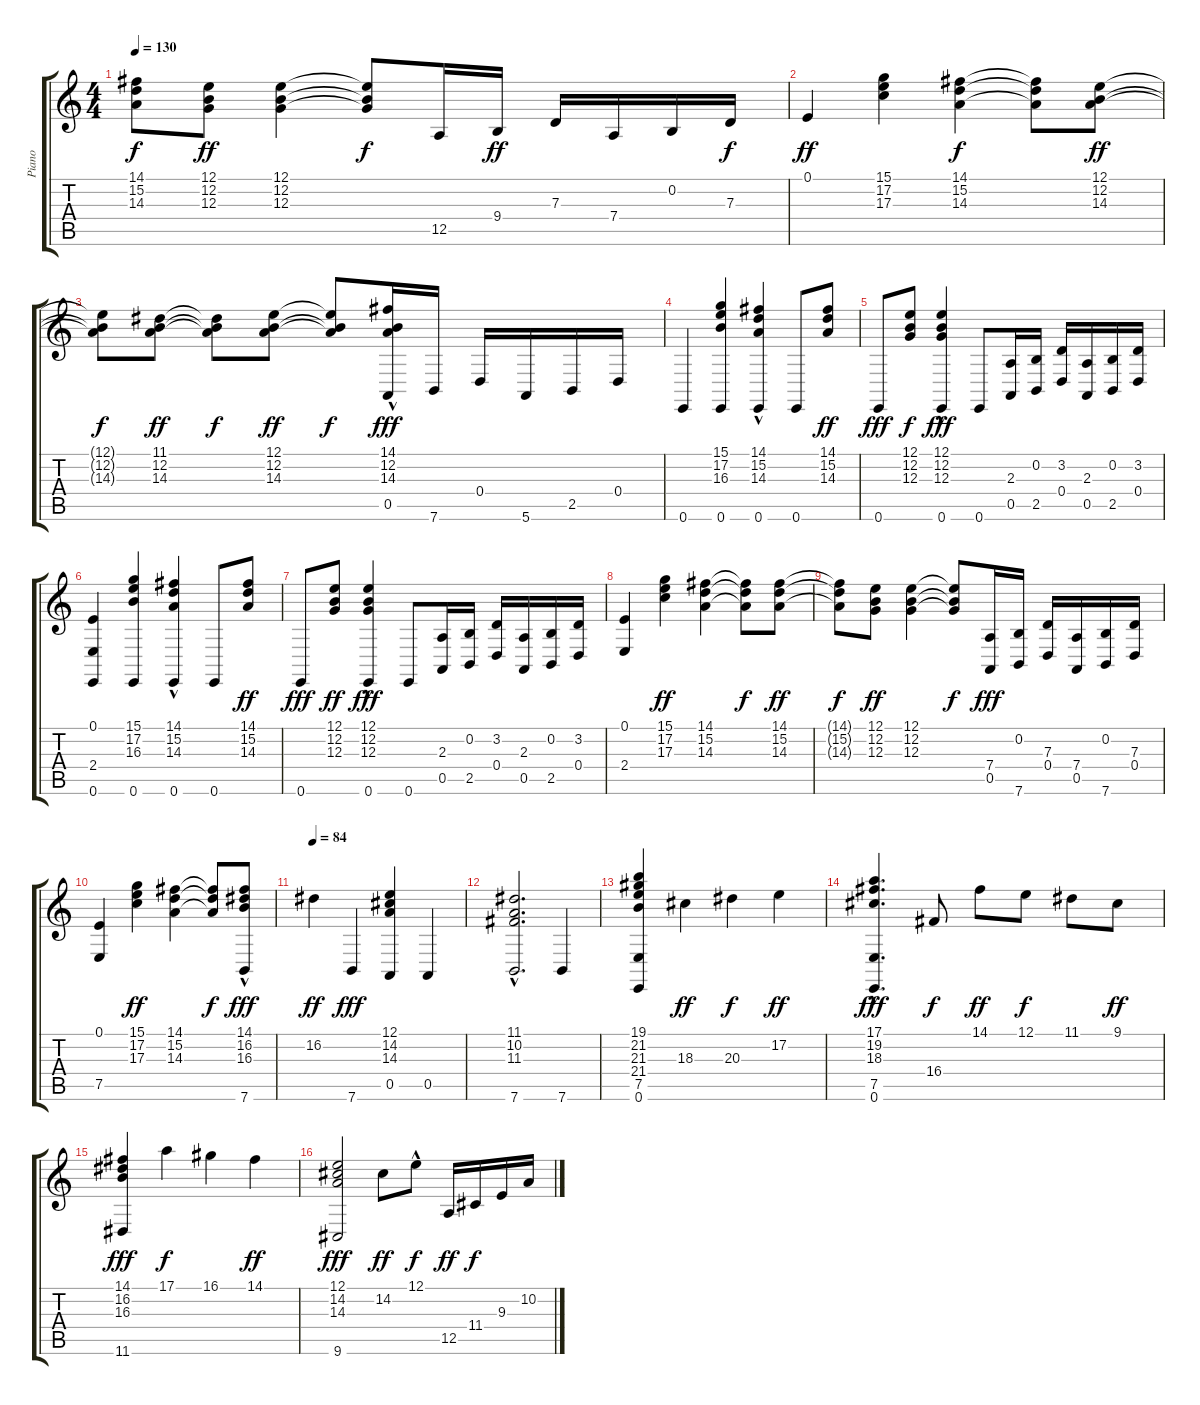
\track ("Piano" "Piano") {instrument acousticgrandpiano}
\staff {score tabs}
\tuning (E4 B3 G3 D3 A2 E2) {hide}
\ts (4 4)
\tempo 130
\clef g2
\ks c
(14.1{t} 15.2{t} 14.3{t}).8{dy f} (12.1 12.2 12.3).8{dy ff} (12.1 12.2 12.3).4 (12.1{t} 12.2{t} 12.3{t}).8{dy f} 12.5.16 9.4.16{dy ff} 7.3.16 7.4.16 0.2.16 7.3.16{dy f} |
0.1.4{dy ff} (15.1 17.2 17.3).4 (14.1 15.2 14.3).4{dy f} (14.1{t} 15.2{t} 14.3{t}).8 (12.1 12.2 14.3).8{dy ff} |
(12.1{t} 12.2{t} 14.3{t}).8{dy f} (11.1 12.2 14.3).8{dy ff} (11.1{t} 12.2{t} 14.3{t}).8{dy f} (12.1 12.2 14.3).8{dy ff} (12.1{t} 12.2{t} 14.3{t}).8{dy f} (14.1{hac} 12.2{hac} 14.3{hac} 0.5).16{dy fff} 7.6.16 0.4.16 5.6.16 2.5.16 0.4.16 |
0.6.4 (15.1 17.2 16.3 0.6).4 (14.1{hac} 15.2{hac} 14.3{hac} 0.6).4 0.6.8 (14.1 15.2 14.3).8{dy ff} |
0.6.8{dy fff} (12.1 12.2 12.3).8{dy f} (12.1{hac} 12.2{hac} 12.3{hac} 0.6).4{dy fff} 0.6.8 (2.3 0.5).16 (0.2 2.5).16 (3.2 0.4).16 (2.3 0.5).16 (0.2 2.5).16 (3.2 0.4).16 |
(0.1 2.4 0.6).4 (15.1 17.2 16.3 0.6).4 (14.1{hac} 15.2{hac} 14.3{hac} 0.6).4 0.6.8 (14.1 15.2 14.3).8{dy ff} |
0.6.8{dy fff} (12.1 12.2 12.3).8{dy ff} (12.1{hac} 12.2{hac} 12.3{hac} 0.6).4{dy fff} 0.6.8 (2.3 0.5).16 (0.2 2.5).16 (3.2 0.4).16 (2.3 0.5).16 (0.2 2.5).16 (3.2 0.4).16 |
(0.1 2.4).4 (15.1 17.2 17.3).4{dy ff} (14.1 15.2 14.3).4 (14.1{t} 15.2{t} 14.3{t}).8{dy f} (14.1 15.2 14.3).8{dy ff} |
(14.1{t} 15.2{t} 14.3{t}).8{dy f} (12.1 12.2 12.3).8{dy ff} (12.1 12.2 12.3).4 (12.1{t} 12.2{t} 12.3{t}).8{dy f} (7.4 0.5).16{dy fff} (0.2 7.6).16 (7.3 0.4).16 (7.4 0.5).16 (0.2 7.6).16 (7.3 0.4).16 |
(0.1 7.5).4 (15.1 17.2 17.3).4{dy ff} (14.1 15.2 14.3).4 (14.1{t} 15.2{t} 14.3{t}).8{dy f} (14.1 16.2 16.3 7.6{hac}).8{dy fff} |
\tempo 84
16.2.4{dy ff} 7.6.4{dy fff} (12.1 14.2 14.3 0.5).4 0.5.4 |
(11.1 10.2 11.3 7.6{hac}).2{d balance 8 instrument acousticgrandpiano} 7.6.4 |
(19.1 21.2 21.3 21.4 7.5 0.6).4 18.3.4{dy ff} 20.3.4{dy f} 17.2.4{dy ff} |
(17.1 19.2{hac} 18.3{hac} 7.5 0.6).4{d dy fff} 16.4.8{dy f} 14.1.8{dy ff} 12.1.8{dy f} 11.1.8 9.1.8{dy ff} |
(14.1 16.2 16.3 11.6).4{dy fff} 17.1.4{dy f} 16.1.4 14.1.4{dy ff} |
(12.1 14.2 14.3 9.6).2{dy fff} 14.2.8{dy ff} 12.1{hac}.8{dy f} 12.5.16{dy ff} 11.4.16{dy f} 9.3.16 10.2.16
